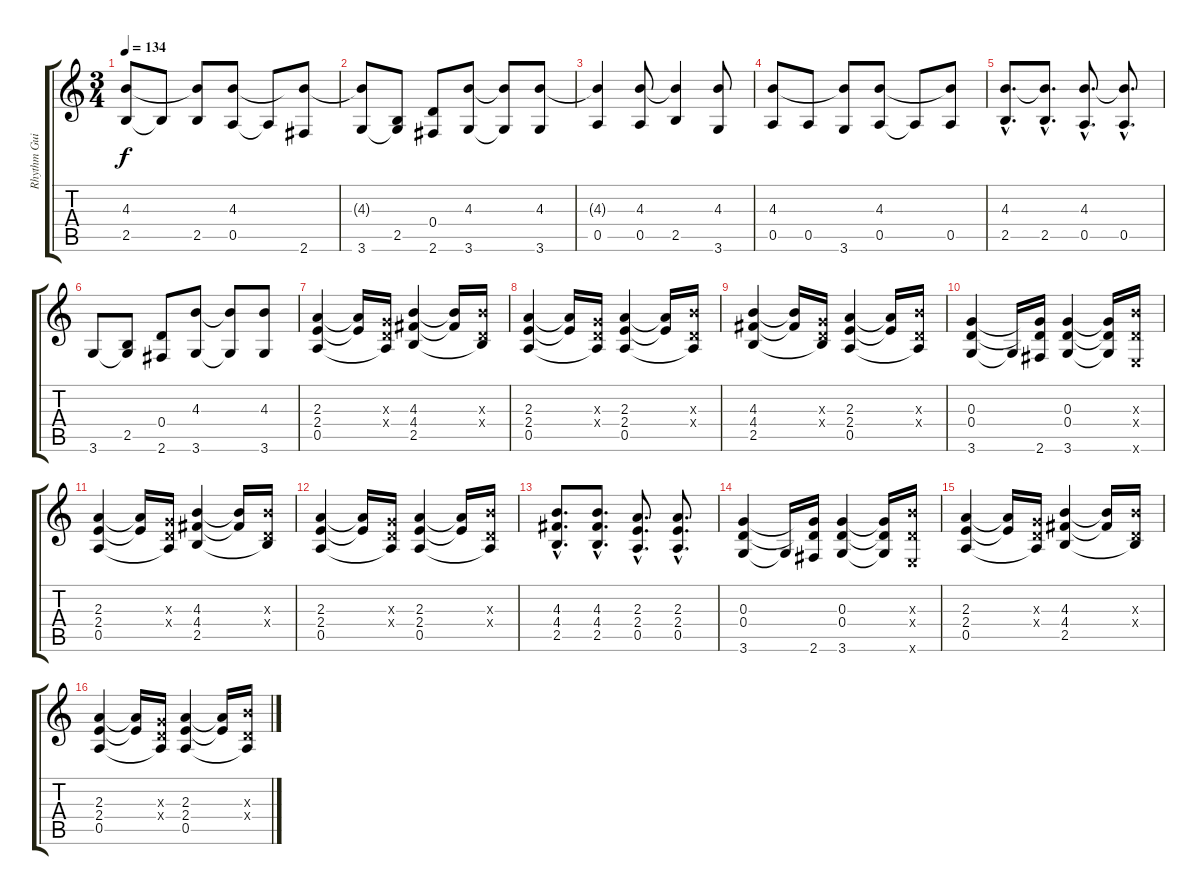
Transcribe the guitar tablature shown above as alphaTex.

\track ("Rhythm Guitar 2" "Rhythm Gui") {instrument overdrivenguitar}
\staff {score tabs}
\tuning (E4 B3 G3 D3 A2 E2) {hide}
\ts (3 4)
\tempo 134
\clef g2
\ks c
(4.3 2.5).8{dy f} 2.5{t}.8 (4.3{t} 2.5).8 (4.3 0.5).8 0.5{t}.8 (4.3{t} 2.6).8 |
(4.3{t} 3.6).8 (2.5 3.6{t}).8 (0.4 2.6).8 (4.3 3.6).8 (4.3{t} 3.6{t}).8 (4.3 3.6).8 |
(4.3{t} 0.5).4 (4.3 0.5).8 (4.3{t} 2.5).4 (4.3 3.6).8 |
(4.3 0.5).8 0.5.8 (4.3{t} 3.6).8 (4.3 0.5).8 0.5{t}.8 (4.3{t} 0.5).8 |
(4.3{hac} 2.5{hac}).8{d} (4.3{hac t} 2.5{hac}).8{d} (4.3{hac} 0.5{hac}).8{d} (4.3{hac t} 0.5{hac}).8{d} |
3.6.8 (2.5 3.6{t}).8 (0.4 2.6).8 (4.3 3.6).8 (4.3{t} 3.6{t}).8 (4.3 3.6).8 |
(2.3 2.4 0.5).4 (2.3{t} 2.4{t}).16 (0.3{x} 0.4{x} 0.5{t}).16 (4.3 4.4 2.5).4 (4.3{t} 4.4{t}).16 (4.3{x} 0.4{x} 2.5{t}).16 |
(2.3 2.4 0.5).4 (2.3{t} 2.4{t}).16 (0.3{x} 0.4{x} 0.5{t}).16 (2.3 2.4 0.5).4 (2.3{t} 2.4{t}).16 (4.3{x} 0.4{x} 0.5{t}).16 |
(4.3 4.4 2.5).4 (4.3{t} 4.4{t}).16 (0.3{x} 0.4{x} 2.5{t}).16 (2.3 2.4 0.5).4 (2.3{t} 2.4{t}).16 (4.3{x} 0.4{x} 0.5{t}).16 |
(0.3 0.4 3.6).4 3.6{t}.16 (0.3{t} 0.4{t} 2.6).16 (0.3 0.4 3.6).4 (0.3{t} 0.4{t} 3.6{t}).16 (4.3{x} 0.4{x} 0.6{x}).16 |
(2.3 2.4 0.5).4 (2.3{t} 2.4{t}).16 (0.3{x} 0.4{x} 0.5{t}).16 (4.3 4.4 2.5).4 (4.3{t} 4.4{t}).16 (4.3{x} 0.4{x} 2.5{t}).16 |
(2.3 2.4 0.5).4 (2.3{t} 2.4{t}).16 (0.3{x} 0.4{x} 0.5{t}).16 (2.3 2.4 0.5).4 (2.3{t} 2.4{t}).16 (4.3{x} 0.4{x} 0.5{t}).16 |
(4.3{hac} 4.4{hac} 2.5{hac}).8{d} (4.3{hac} 4.4{hac} 2.5{hac}).8{d} (2.3{hac} 2.4{hac} 0.5{hac}).8{d} (2.3{hac} 2.4{hac} 0.5{hac}).8{d} |
(0.3 0.4 3.6).4 3.6{t}.16 (0.3{t} 0.4{t} 2.6).16 (0.3 0.4 3.6).4 (0.3{t} 0.4{t} 3.6{t}).16 (4.3{x} 0.4{x} 0.6{x}).16 |
(2.3 2.4 0.5).4 (2.3{t} 2.4{t}).16 (0.3{x} 0.4{x} 0.5{t}).16 (4.3 4.4 2.5).4 (4.3{t} 4.4{t}).16 (4.3{x} 0.4{x} 2.5{t}).16 |
(2.3 2.4 0.5).4 (2.3{t} 2.4{t}).16 (0.3{x} 0.4{x} 0.5{t}).16 (2.3 2.4 0.5).4 (2.3{t} 2.4{t}).16 (4.3{x} 0.4{x} 0.5{t}).16
